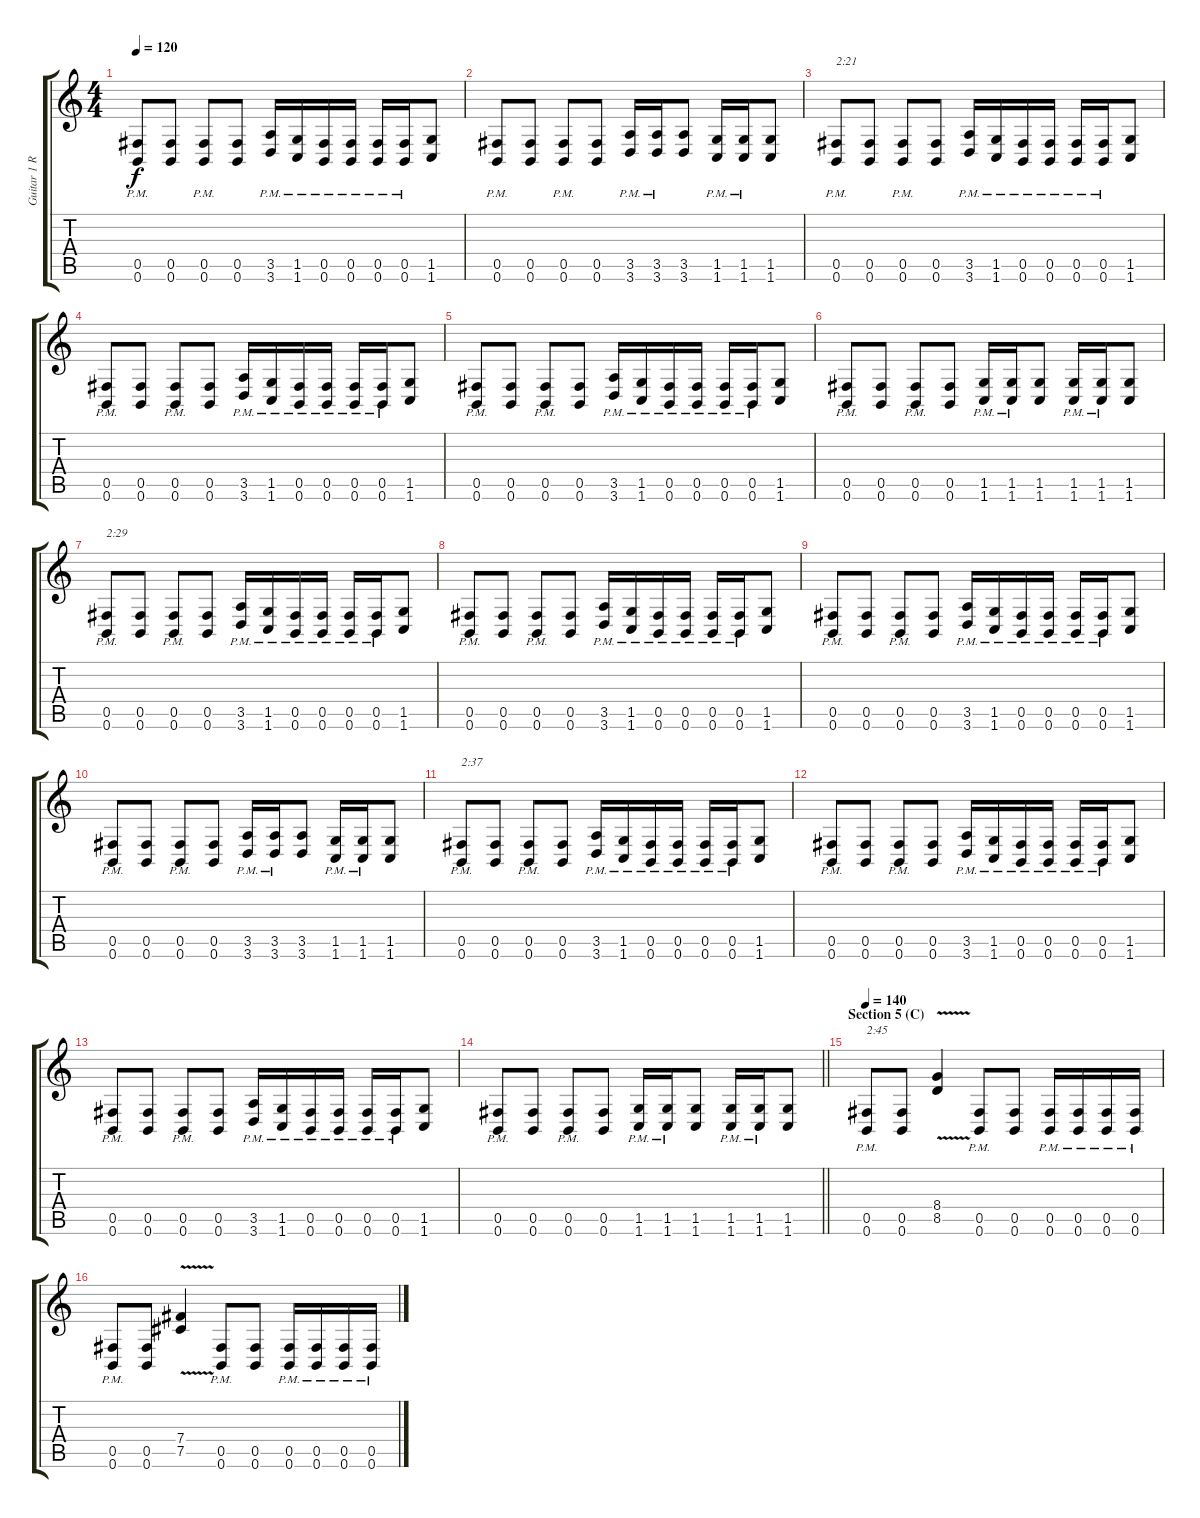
\track ("Guitar 1 Rhythm" "Guitar 1 R") {instrument overdrivenguitar}
\staff {score tabs}
\tuning (E4 B3 E3 B2 Gb2 B1) {hide}
\ts (4 4)
\tempo 120
\clef g2
\ks c
(0.5{pm} 0.6).8{dy f} (0.5 0.6).8 (0.5{pm} 0.6).8 (0.5 0.6).8 (3.5{pm} 3.6{pm}).16 (1.5{pm} 1.6{pm}).16 (0.5{pm} 0.6{pm}).16 (0.5{pm} 0.6{pm}).16 (0.5{pm} 0.6{pm}).16 (0.5{pm} 0.6{pm}).16 (1.5 1.6).8 |
(0.5{pm} 0.6).8 (0.5 0.6).8 (0.5{pm} 0.6).8 (0.5 0.6).8 (3.5 3.6{pm}).16 (3.5 3.6{pm}).16 (3.5 3.6).8 (1.5 1.6{pm}).16 (1.5 1.6{pm}).16 (1.5 1.6).8 |
(0.5{pm} 0.6).8{txt "2:21"} (0.5 0.6).8 (0.5{pm} 0.6).8 (0.5 0.6).8 (3.5{pm} 3.6{pm}).16 (1.5{pm} 1.6{pm}).16 (0.5{pm} 0.6{pm}).16 (0.5{pm} 0.6{pm}).16 (0.5{pm} 0.6{pm}).16 (0.5{pm} 0.6{pm}).16 (1.5 1.6).8 |
(0.5{pm} 0.6).8 (0.5 0.6).8 (0.5{pm} 0.6).8 (0.5 0.6).8 (3.5{pm} 3.6{pm}).16 (1.5{pm} 1.6{pm}).16 (0.5{pm} 0.6{pm}).16 (0.5{pm} 0.6{pm}).16 (0.5{pm} 0.6{pm}).16 (0.5{pm} 0.6{pm}).16 (1.5 1.6).8 |
(0.5{pm} 0.6).8 (0.5 0.6).8 (0.5{pm} 0.6).8 (0.5 0.6).8 (3.5{pm} 3.6{pm}).16 (1.5{pm} 1.6{pm}).16 (0.5{pm} 0.6{pm}).16 (0.5{pm} 0.6{pm}).16 (0.5{pm} 0.6{pm}).16 (0.5{pm} 0.6{pm}).16 (1.5 1.6).8 |
(0.5{pm} 0.6).8 (0.5 0.6).8 (0.5{pm} 0.6).8 (0.5 0.6).8 (1.5 1.6{pm}).16 (1.5 1.6{pm}).16 (1.5 1.6).8 (1.5 1.6{pm}).16 (1.5 1.6{pm}).16 (1.5 1.6).8 |
(0.5{pm} 0.6).8{txt "2:29"} (0.5 0.6).8 (0.5{pm} 0.6).8 (0.5 0.6).8 (3.5{pm} 3.6{pm}).16 (1.5{pm} 1.6{pm}).16 (0.5{pm} 0.6{pm}).16 (0.5{pm} 0.6{pm}).16 (0.5{pm} 0.6{pm}).16 (0.5{pm} 0.6{pm}).16 (1.5 1.6).8 |
(0.5{pm} 0.6).8 (0.5 0.6).8 (0.5{pm} 0.6).8 (0.5 0.6).8 (3.5{pm} 3.6{pm}).16 (1.5{pm} 1.6{pm}).16 (0.5{pm} 0.6{pm}).16 (0.5{pm} 0.6{pm}).16 (0.5{pm} 0.6{pm}).16 (0.5{pm} 0.6{pm}).16 (1.5 1.6).8 |
(0.5{pm} 0.6).8 (0.5 0.6).8 (0.5{pm} 0.6).8 (0.5 0.6).8 (3.5{pm} 3.6{pm}).16 (1.5{pm} 1.6{pm}).16 (0.5{pm} 0.6{pm}).16 (0.5{pm} 0.6{pm}).16 (0.5{pm} 0.6{pm}).16 (0.5{pm} 0.6{pm}).16 (1.5 1.6).8 |
(0.5{pm} 0.6).8 (0.5 0.6).8 (0.5{pm} 0.6).8 (0.5 0.6).8 (3.5 3.6{pm}).16 (3.5 3.6{pm}).16 (3.5 3.6).8 (1.5 1.6{pm}).16 (1.5 1.6{pm}).16 (1.5 1.6).8 |
(0.5{pm} 0.6).8{txt "2:37"} (0.5 0.6).8 (0.5{pm} 0.6).8 (0.5 0.6).8 (3.5{pm} 3.6{pm}).16 (1.5{pm} 1.6{pm}).16 (0.5{pm} 0.6{pm}).16 (0.5{pm} 0.6{pm}).16 (0.5{pm} 0.6{pm}).16 (0.5{pm} 0.6{pm}).16 (1.5 1.6).8 |
(0.5{pm} 0.6).8 (0.5 0.6).8 (0.5{pm} 0.6).8 (0.5 0.6).8 (3.5{pm} 3.6{pm}).16 (1.5{pm} 1.6{pm}).16 (0.5{pm} 0.6{pm}).16 (0.5{pm} 0.6{pm}).16 (0.5{pm} 0.6{pm}).16 (0.5{pm} 0.6{pm}).16 (1.5 1.6).8 |
(0.5{pm} 0.6).8 (0.5 0.6).8 (0.5{pm} 0.6).8 (0.5 0.6).8 (3.5{pm} 3.6{pm}).16 (1.5{pm} 1.6{pm}).16 (0.5{pm} 0.6{pm}).16 (0.5{pm} 0.6{pm}).16 (0.5{pm} 0.6{pm}).16 (0.5{pm} 0.6{pm}).16 (1.5 1.6).8 |
\barLineRight lightlight
(0.5{pm} 0.6).8 (0.5 0.6).8 (0.5{pm} 0.6).8 (0.5 0.6).8 (1.5 1.6{pm}).16 (1.5 1.6{pm}).16 (1.5 1.6).8 (1.5 1.6{pm}).16 (1.5 1.6{pm}).16 (1.5 1.6).8 |
\section ("" "Section 5 (C)")
\tempo 140
(0.5{pm} 0.6).8{txt "2:45"} (0.5 0.6).8 (8.4 8.5{v}).4 (0.5{pm} 0.6).8 (0.5 0.6).8 (0.5{pm} 0.6).16 (0.5{pm} 0.6).16 (0.5{pm} 0.6).16 (0.5{pm} 0.6).16 |
(0.5{pm} 0.6).8 (0.5 0.6).8 (7.4 7.5{v}).4 (0.5{pm} 0.6).8 (0.5 0.6).8 (0.5{pm} 0.6).16 (0.5{pm} 0.6).16 (0.5{pm} 0.6).16 (0.5{pm} 0.6).16
